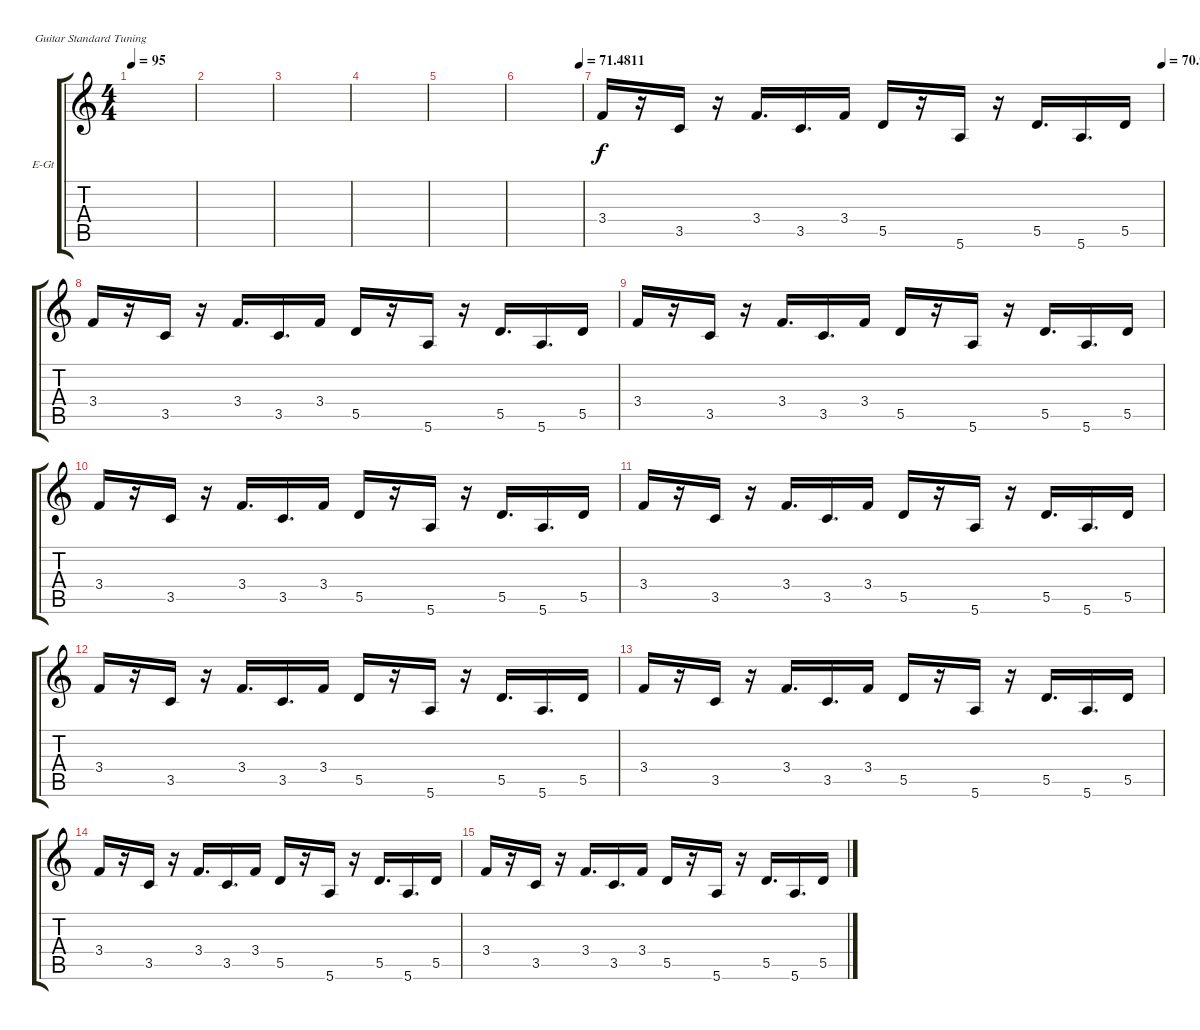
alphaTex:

\bracketExtendMode groupsimilarinstruments
\firstSystemTrackNameOrientation horizontal
\otherSystemsTrackNameOrientation horizontal
\track ("Electric Guitar" "E-Gt") {instrument electricguitarclean}
\staff {score tabs}
\tuning (E4 B3 G3 D3 A2 E2)
\ts (4 4)
\tempo 95
\clef g2
\scale
0.333333
\ks c
|
\scale
0.333333 |
\scale
0.333333 |
\scale
0.333333 |
\scale
0.333333 |
\tempo (71.4811 0.96875)
\scale
0.333333 |
\tempo (70.9647 1)
3.4.16 r.16 3.5.16 r.16 3.4.16{d} 3.5.16{d} 3.4.16 5.5.16 r.16 5.6.16 r.16 5.5.16{d} 5.6.16{d} 5.5.16 |
3.4.16 r.16 3.5.16 r.16 3.4.16{d} 3.5.16{d} 3.4.16 5.5.16 r.16 5.6.16 r.16 5.5.16{d} 5.6.16{d} 5.5.16 |
3.4.16 r.16 3.5.16 r.16 3.4.16{d} 3.5.16{d} 3.4.16 5.5.16 r.16 5.6.16 r.16 5.5.16{d} 5.6.16{d} 5.5.16 |
3.4.16 r.16 3.5.16 r.16 3.4.16{d} 3.5.16{d} 3.4.16 5.5.16 r.16 5.6.16 r.16 5.5.16{d} 5.6.16{d} 5.5.16 |
3.4.16 r.16 3.5.16 r.16 3.4.16{d} 3.5.16{d} 3.4.16 5.5.16 r.16 5.6.16 r.16 5.5.16{d} 5.6.16{d} 5.5.16 |
3.4.16 r.16 3.5.16 r.16 3.4.16{d} 3.5.16{d} 3.4.16 5.5.16 r.16 5.6.16 r.16 5.5.16{d} 5.6.16{d} 5.5.16 |
3.4.16 r.16 3.5.16 r.16 3.4.16{d} 3.5.16{d} 3.4.16 5.5.16 r.16 5.6.16 r.16 5.5.16{d} 5.6.16{d} 5.5.16 |
3.4.16 r.16 3.5.16 r.16 3.4.16{d} 3.5.16{d} 3.4.16 5.5.16 r.16 5.6.16 r.16 5.5.16{d} 5.6.16{d} 5.5.16 |
3.4.16 r.16 3.5.16 r.16 3.4.16{d} 3.5.16{d} 3.4.16 5.5.16 r.16 5.6.16 r.16 5.5.16{d} 5.6.16{d} 5.5.16
